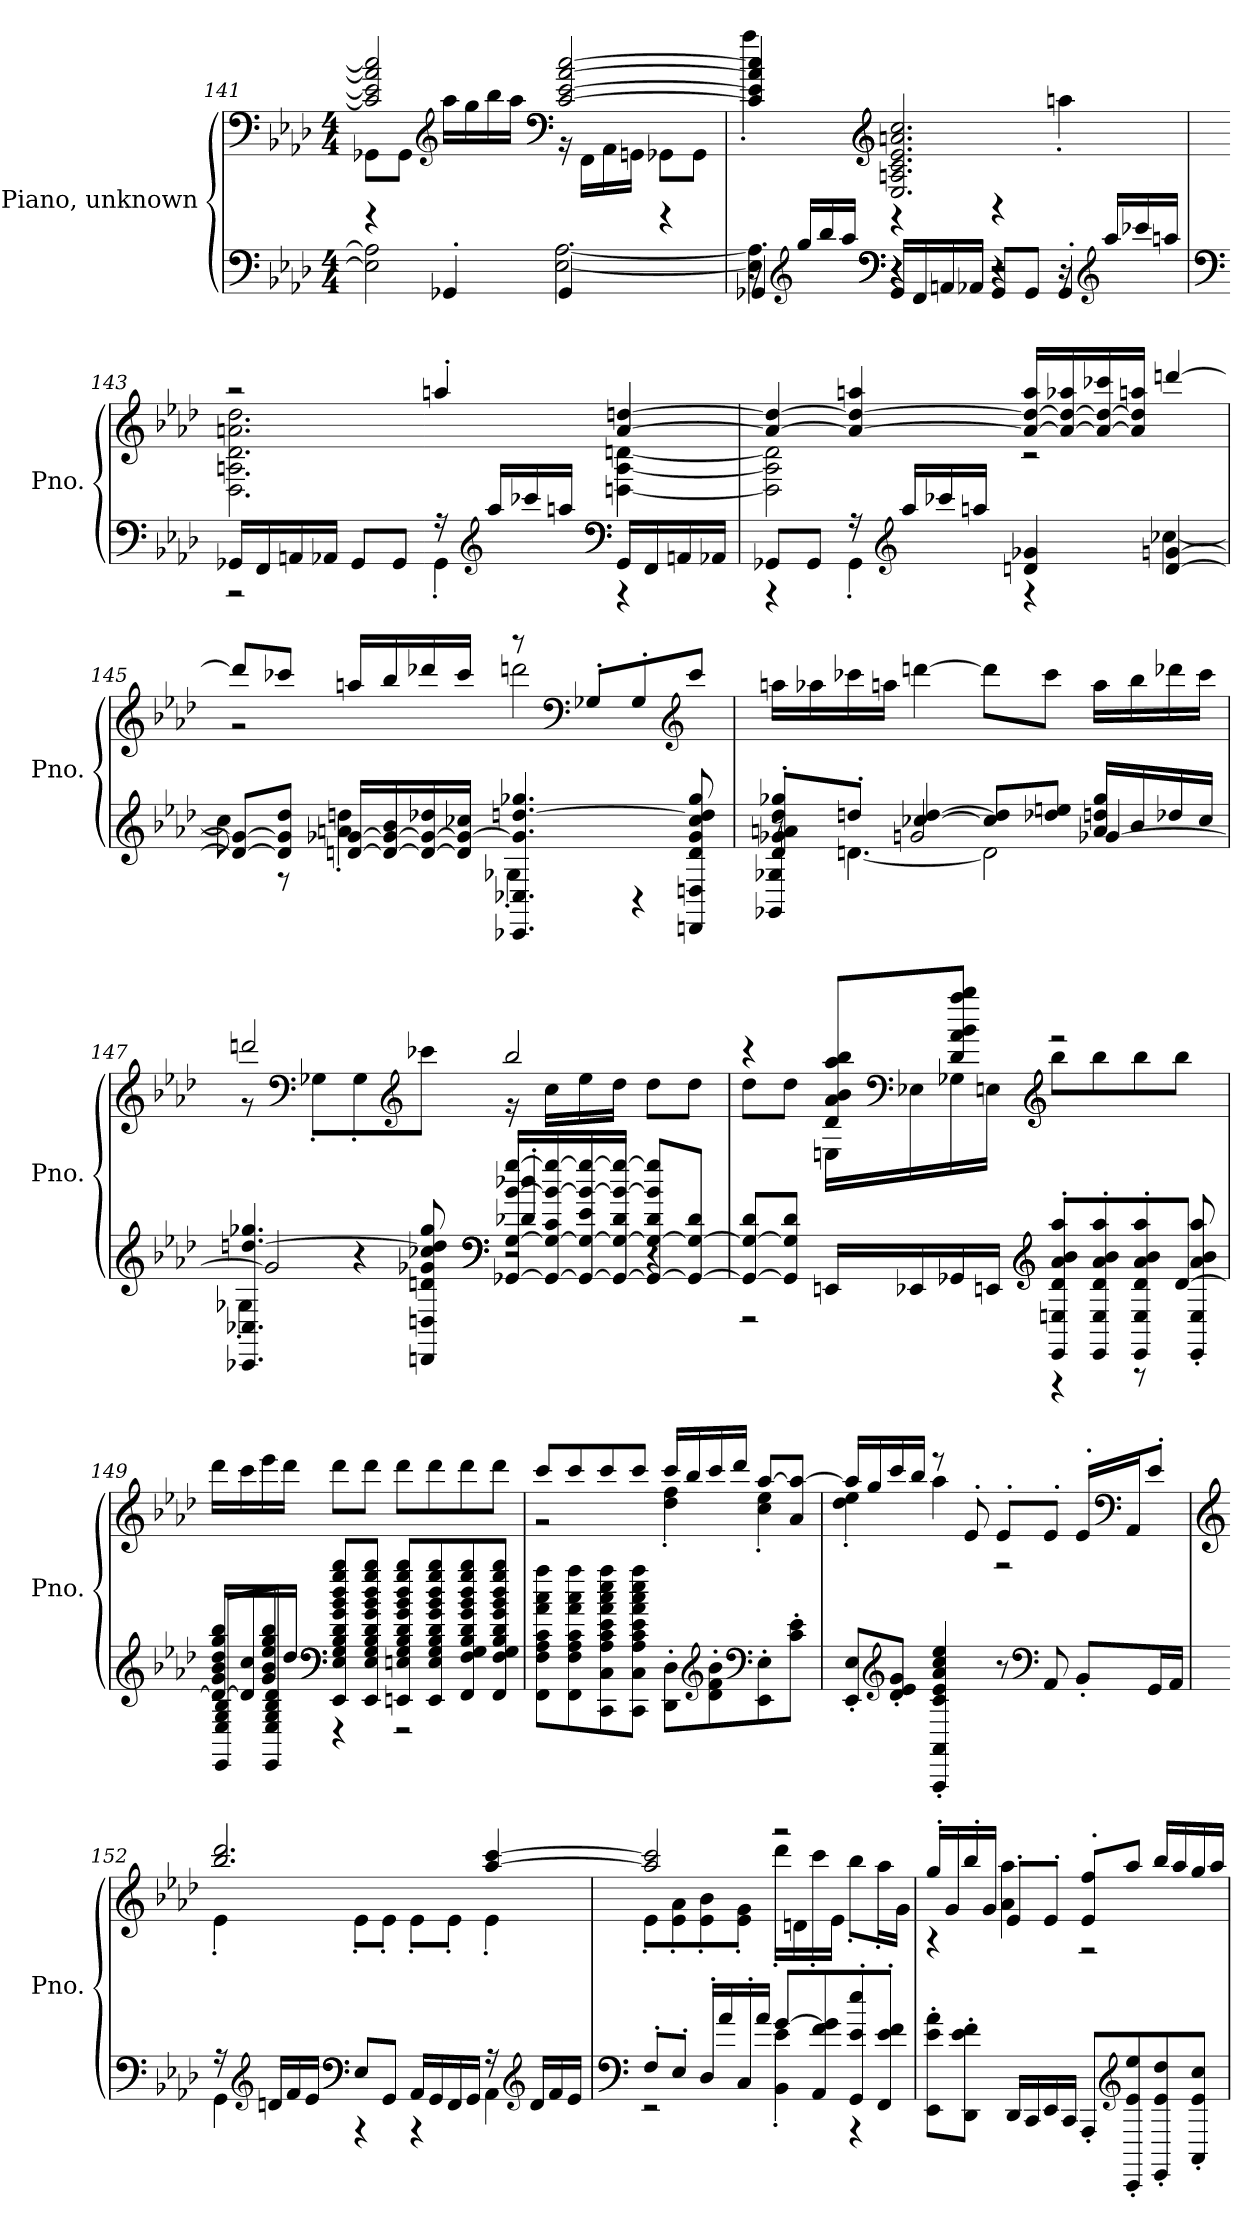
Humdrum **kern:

**kern	**kern
*part1	*part1
*staff2	*staff1
*I"Piano, unknown	*
*I'Pno.	*
*clefF4	*clefF4
*k[b-e-a-d-]	*k[b-e-a-d-]
*M4/4	*M4/4
=141	=141
*^	*^
4r	2E-\] 2A-\]	2c/] 2e-/] 2a-/] 2cc/]	8GG-X\L
.	.	.	8GG-\J
*	*	*clefG2	*
4GG-X'/	.	.	16aa-\LL
.	.	.	16gg\
.	.	.	16bb-\
.	.	.	16aa-\JJ
*	*	*clefF4	*
4GG-'/	[2E-\ [2A-\	[2c/ [2e-/ [2a-/ [2cc/	16r
.	.	.	16FF\LL
.	.	.	16AA-\
.	.	.	16GGn\JJ
4r	.	.	8GG-X\L
.	.	.	8GG-\J
!!LO:PB:g=z	!!
=142	=142	=142	=142
*	*^	*	*
16r	4E-\] 4A-\]	4GG-X'/	4c/] 4e-/] 4a-/] 4cc/]	4aa-'\
*clefG2	*	*	*	*
16gg/LL	.	.	.	.
16bb-/	.	.	.	.
16aa-/JJ	.	.	.	.
*clefF4	*	*	*clefG2	*
16GG-/LL	4r	4r	2.E-/ 2.An/ 2.c/ 2.e-/ 2.an/ 2.cc/	4r
16FF/	.	.	.	.
16AAn/	.	.	.	.
16AA-X/JJ	.	.	.	.
8GG-/L	2r	4r	.	4r
8GG-/J	.	.	.	.
16r	.	4GG-'/	.	4aan'\
*clefG2	*	*	*	*
16aa-/LL	.	.	.	.
16ccc-X/	.	.	.	.
16aan/JJ	.	.	.	.
*v	*v	*v	*	*
!!LO:LB:g=z	!!
=143	=143	=143
*clefF4	*	*
*^	*	*
16GG-X/LL	2r	2r	2.D-\ 2.An\ 2.d-\ 2.an\ 2.dd-\
16FF/	.	.	.
16AAn/	.	.	.
16AA-X/JJ	.	.	.
8GG-/L	.	.	.
8GG-/J	.	.	.
16r	4GG-'\	4aan'/	.
*clefG2	*	*	*
16aa-/LL	.	.	.
16ccc-X/	.	.	.
16aan/JJ	.	.	.
*clefF4	*	*	*
16GG-/LL	4r	[4a/ [4ddn/	[4Dn\ [4A\ [4dn\
16FF/	.	.	.
16AAn/	.	.	.
16AA-X/JJ	.	.	.
=144	=144	=144	=144
8GG-X/L	4r	4a/_ 4dd/_	2D\] 2A\] 2d\]
8GG-/J	.	.	.
16r	4GG-'\	4a/_ 4dd/_ 4aan/	.
*clefG2	*	*	*
16aa-/LL	.	.	.
16ccc-X/	.	.	.
16aan/JJ	.	.	.
4dn/ 4g-X/	4r	16a/_ 16dd/_ 16aa/LL	2r
.	.	16a/_ 16dd/_ 16aa-X/	.
.	.	16a/_ 16dd/_ 16ccc-X/	.
.	.	16a/] 16dd/] 16aan/JJ	.
[4d/ [4gn/	[4cc-X\	[4dddn/	.
!!LO:LB:g=z	!!
=145	=145	=145	=145
8d/_ 8g/_L	8cc-\]	8ddd/L]	2r
8d/] 8g/] 8dd-/J	8r	8ccc-X/J	.
[16dn/ [16g-X/LL	4an\' 4ddn\'	16aan/LL	.
16d/_ 16g-/_ 16b-/	.	16bb-/	.
16d/_ 16g-/_ 16dd-X/	.	16ddd-X/	.
16d/] 16g-/_ 16cc-X/JJ	.	16ccc-/JJ	.
4.CC-X/ 4.C-X/ 4.g-/] [4.ddn/ 4.gg-X/	4G-X'\	8r	2dddn\
*	*	*clefF4	*
.	.	8G-X'/L	.
.	4r	8G-'/	.
*	*	*clefG2	*
8DDn/ 8Dn/ 8d/ 8g-/ 8cc-/ 8dd/] 8gg-/	.	8ccc-/J	.
*	*	*v	*v
!!LO:LB:g=z
=146	=146	=146
*	*^	*
8d-/' 8g-X/' 8an/' 8dd-/' 8gg-X/'L	8r	4GG-X/ 4G-X/	16aan\LL
.	.	.	16aa-X\
8ddn'/J	[4.dn\	.	16ccc-X\
.	.	.	16aan\JJ
[4cc-X/ [4dd/	.	2gn/	[4dddn\
8cc-/] 8dd/]L	2d\]	.	8ddd\L]
8dd-X/ 8een/J	.	.	8ccc-\J
16a/ 16ddn/ 16gg-/LL	.	[4g-X/	16aa\LL
16b-/	.	.	16bb-\
16dd-X/	.	.	16ddd-X\
16cc-/JJ	.	.	16ccc-\JJ
!!LO:LB:g=z
=147	=147	=147	=147
*	*	*	*^
4.CC-X/ 4.C-X/ [4.ddn/ 4.gg-X/	4G-X'\	2g-/]	2dddn/	8r
*	*	*	*clefF4	*
.	.	.	.	8G-X'\L
.	4r	.	.	8G-'\
*	*	*	*clefG2	*
8DDn/ 8Dn/ 8dn/ 8g-X/ 8cc-X/ 8dd/] 8gg-/	.	.	.	8ccc-X\J
*clefF4	*	*	*	*
[16GG-X/ [16G-/ [16b-/ [16gg-/LL	2r	4d-X/' 4dd-X/'	2bb-/	16r
16GG-/_ 16G-/_ 16c/ 16b-/_ 16gg-/_	.	.	.	16cc\LL
16GG-/_ 16G-/_ 16e-/ 16b-/_ 16gg-/_	.	.	.	16ee-\
16GG-/_ 16G-/_ 16d-/ 16b-/_ 16gg-/_JJ	.	.	.	16dd-\JJ
8GG-/_ 8G-/_ 8d-/ 8b-/] 8gg-/]L	.	4r	.	8dd-\L
8GG-/_ 8G-/_ 8d-/J	.	.	.	8dd-\J
*	*v	*v	*	*
!!LO:LB:g=z	!!
=148	=148	=148	=148
8GG-/_ 8G-/_ 8d-/L	2r	4r	8dd-\L
8GG-/] 8G-/] 8d-/J	.	.	8dd-\J
16EEn/LL	.	8d-/ 8a-/ 8b-/ 8aa-/ 8bb-/L	16En\LL
*	*	*clefF4	*
16EE-X/	.	.	16E-X\
16GG-X/	.	8d-/ 8a-/ 8b-/ 8aa-/ 8bb-/J	16G-X\
16EEn/JJ	.	.	16En\JJ
*clefG2	*	*clefG2	*
8EE/' 8En/' 8d-/' 8a-/' 8b-/' 8aa-/'L	4r	2r	8bb-\L
8EE/' 8E/' 8d-/' 8a-/' 8b-/' 8aa-/'	.	.	8bb-\
8EE/' 8E/' 8d-/' 8a-/' 8b-/' 8aa-/'	8r	.	8bb-\
[8d-/J	8EE/' 8E/' 8a-/' 8b-/' 8aa-/'	.	8bb-\J
*	*	*v	*v
=149	=149	=149
16d-/_ 16g/ 16b-/ 16dd-/ 16gg/ 16bb-/LL	8EE-/ 8E-/ 8G/ 8B-/L	16ddd-\LL
16d-/] 16cc/	.	16ccc\
16g/ 16b-/ 16ee-/ 16gg/ 16bb-/	8EE-/ 8E-/ 8G/ 8B-/ 8d-/J	16eee-\
16dd-/JJ	.	16ddd-\JJ
*clefF4	*	*
8EE-/ 8E-/ 8G/ 8B-/ 8d-/ 8g/ 8b-/ 8dd-/ 8gg/ 8bb-/L	4r	8ddd-\L
8EE-/ 8E-/ 8G/ 8B-/ 8d-/ 8g/ 8b-/ 8dd-/ 8gg/ 8bb-/J	.	8ddd-\J
8EEn/ 8En/ 8G/ 8B-/ 8d-/ 8g/ 8b-/ 8dd-/ 8gg/ 8bb-/L	2r	8ddd-\L
8EE/ 8E/ 8G/ 8B-/ 8d-/ 8g/ 8b-/ 8dd-/ 8gg/ 8bb-/	.	8ddd-\
8FF/ 8F/ 8G/ 8B-/ 8d-/ 8g/ 8b-/ 8dd-/ 8gg/ 8bb-/	.	8ddd-\
8FF/ 8F/ 8G/ 8B-/ 8d-/ 8g/ 8b-/ 8dd-/ 8gg/ 8bb-/J	.	8ddd-\J
*v	*v	*
!!LO:PB:g=z
=150	=150
*	*^
8FF\ 8F\ 8A-\ 8c\ 8a-\ 8cc\ 8aa-\L	8ccc/L	2r
8FF\ 8F\ 8A-\ 8c\ 8a-\ 8cc\ 8aa-\	8ccc/	.
8CC\ 8C\ 8A-\ 8c\ 8e-\ 8a-\ 8cc\ 8ee-\ 8aa-\	8ccc/	.
8CC\ 8C\ 8A-\ 8c\ 8e-\ 8a-\ 8cc\ 8ee-\ 8aa-\J	8ccc/J	.
8DD-\' 8D-\'L	16ccc/LL	4dd-\' 4ff\'
.	16bb-/	.
*clefG2	*	*
8d-\' 8f\' 8b-\'	16ccc/	.
.	16ddd-/JJ	.
*clefF4	*	*
8EE-\' 8E-\'	[8aa-/L	4cc\' 4ee-\'
8c\' 8e-\'J	8a-/ 8aa-/_J	.
=151	=151	=151
8EE-/' 8E-/'L	16aa-/LL]	4dd-\' 4ee-\'
.	16gg/	.
*clefG2	*	*
8d-/' 8e-/' 8g/'J	16ccc/	.
.	16bb-/JJ	.
4AAA-/' 4AA-/' 4c/' 4e-/' 4a-/' 4cc/' 4ee-/'	8r	4aa-\
.	8e-'/	.
8r	8e-'/L	2r
*clefF4	*	*
8AA-/	8e-'/J	.
8BB-'/L	16e-'/LL	.
*	*clefF4	*
.	16AA-/J	.
16GG/L	8e-'/J	.
16AA-/JJ	.	.
!!LO:LB:g=z	!!
=152	=152	=152
*	*clefG2	*
*^	*	*
16r	4GG\	2.bb-/ 2.ddd-/	4e-'\
*clefG2	*	*	*
16dn/LL	.	.	.
16f/	.	.	.
16e-/JJ	.	.	.
*clefF4	*	*	*
8E-/L	4r	.	8e-'\L
8GG/J	.	.	8e-'\J
16AA-/LL	4r	.	8e-'\L
16GG/	.	.	.
16FF/	.	.	8e-'\J
16GG/JJ	.	.	.
16r	4AA-\	[4aa-/ [4ccc/	4e-'\
*clefG2	*	*	*
16d/LL	.	.	.
16f/	.	.	.
16e-/JJ	.	.	.
=153	=153	=153	=153
*clefF4	*	*	*
8F'/L	2r	2aa-/] 2ccc/]	8e-'\L
8E-'/J	.	.	8e-\' 8a-\'
16D-'/LL	.	.	8e-\' 8b-\'
16a-/	.	.	.
16C'/	.	.	8e-\' 8g\'J
16a-/JJ	.	.	.
[8g/L	4BB-\' 4e-\'	2r	16ddd-'\LL
.	.	.	16dn\
8AA-/ 8f/ 8g/]	.	.	16ccc'\
.	.	.	16e-\JJ
8GG/' 8e-/' 8ee-/'	4r	.	8bb-'\L
8FF/' 8e-/' 8f/'J	.	.	16aa-'\L
.	.	.	16g\JJ
*v	*v	*	*
!!LO:LB:g=z	!!
=154	=154	=154
8EE-\' 8e-\' 8a-\'L	16gg'/LL	4r
.	16g/	.
8DD-\' 8e-\' 8f\'J	16bb-'/	.
.	16g/JJ	.
16DD-/LL	8e-'/L	4a-\ 4aa-\
16CC/	.	.
16EE-/	8e-'/J	.
16CC/JJ	.	.
8AAA-'/L	8e-/' 8ff/'L	2r
*clefG2	*	*
8CC/' 8e-/' 8ee-/'	8aa-/J	.
8EE-/' 8e-/' 8dd-/'	16bb-/LL	.
.	16aa-/	.
8AA-/' 8e-/' 8cc/'J	16gg/	.
.	16aa-/JJ	.
*	*v	*v
=	=
*-	*-
